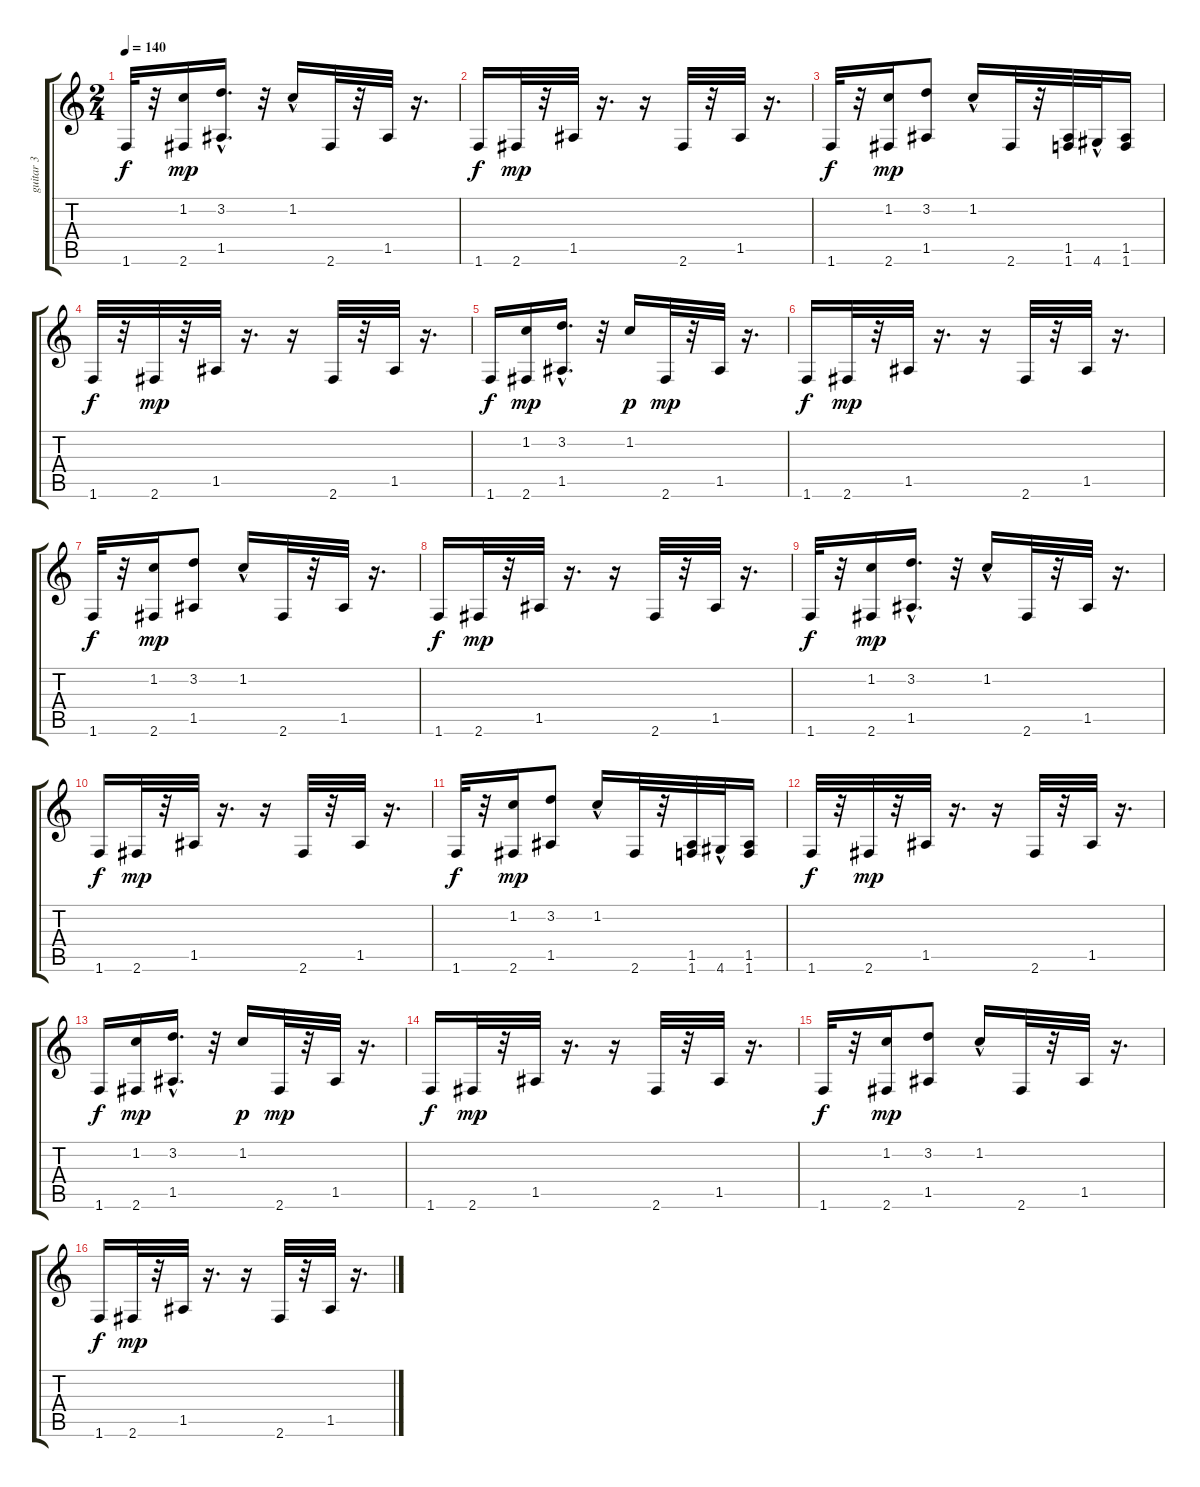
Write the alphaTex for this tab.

\track ("guitar 3" "guitar 3") {instrument acousticguitarsteel}
\staff {score tabs}
\tuning (E4 B3 G3 D3 A2 E2) {hide}
\ts (2 4)
\tempo 140
\clef g2
\ks c
1.6.32{dy f} r.32 (1.2 2.6).16{dy mp} (3.2{hac} 1.5).16{d} r.32 1.2{hac}.16 2.6.32 r.32 1.5.32 r.16{d} |
1.6.16{dy f} 2.6.32{dy mp} r.32 1.5.32 r.16{d} r.16 2.6.32 r.32 1.5.32 r.16{d} |
1.6.32{dy f} r.32 (1.2 2.6).16{dy mp} (3.2 1.5).8 1.2{hac}.16 2.6.32 r.32 (1.5 1.6).32 4.6{hac}.32 (1.5 1.6).16 |
1.6.32{dy f} r.32 2.6.32{dy mp} r.32 1.5.32 r.16{d} r.16 2.6.32 r.32 1.5.32 r.16{d} |
1.6.16{dy f} (1.2 2.6).16{dy mp} (3.2{hac} 1.5).16{d} r.32 1.2.16{dy p} 2.6.32{dy mp} r.32 1.5.32 r.16{d} |
1.6.16{dy f} 2.6.32{dy mp} r.32 1.5.32 r.16{d} r.16 2.6.32 r.32 1.5.32 r.16{d} |
1.6.32{dy f} r.32 (1.2 2.6).16{dy mp} (3.2 1.5).8 1.2{hac}.16 2.6.32 r.32 1.5.32 r.16{d} |
1.6.16{dy f} 2.6.32{dy mp} r.32 1.5.32 r.16{d} r.16 2.6.32 r.32 1.5.32 r.16{d} |
1.6.32{dy f} r.32 (1.2 2.6).16{dy mp} (3.2{hac} 1.5).16{d} r.32 1.2{hac}.16 2.6.32 r.32 1.5.32 r.16{d} |
1.6.16{dy f} 2.6.32{dy mp} r.32 1.5.32 r.16{d} r.16 2.6.32 r.32 1.5.32 r.16{d} |
1.6.32{dy f} r.32 (1.2 2.6).16{dy mp} (3.2 1.5).8 1.2{hac}.16 2.6.32 r.32 (1.5 1.6).32 4.6{hac}.32 (1.5 1.6).16 |
1.6.32{dy f} r.32 2.6.32{dy mp} r.32 1.5.32 r.16{d} r.16 2.6.32 r.32 1.5.32 r.16{d} |
1.6.16{dy f} (1.2 2.6).16{dy mp} (3.2{hac} 1.5).16{d} r.32 1.2.16{dy p} 2.6.32{dy mp} r.32 1.5.32 r.16{d} |
1.6.16{dy f} 2.6.32{dy mp} r.32 1.5.32 r.16{d} r.16 2.6.32 r.32 1.5.32 r.16{d} |
1.6.32{dy f} r.32 (1.2 2.6).16{dy mp} (3.2 1.5).8 1.2{hac}.16 2.6.32 r.32 1.5.32 r.16{d} |
1.6.16{dy f} 2.6.32{dy mp} r.32 1.5.32 r.16{d} r.16 2.6.32 r.32 1.5.32 r.16{d}
